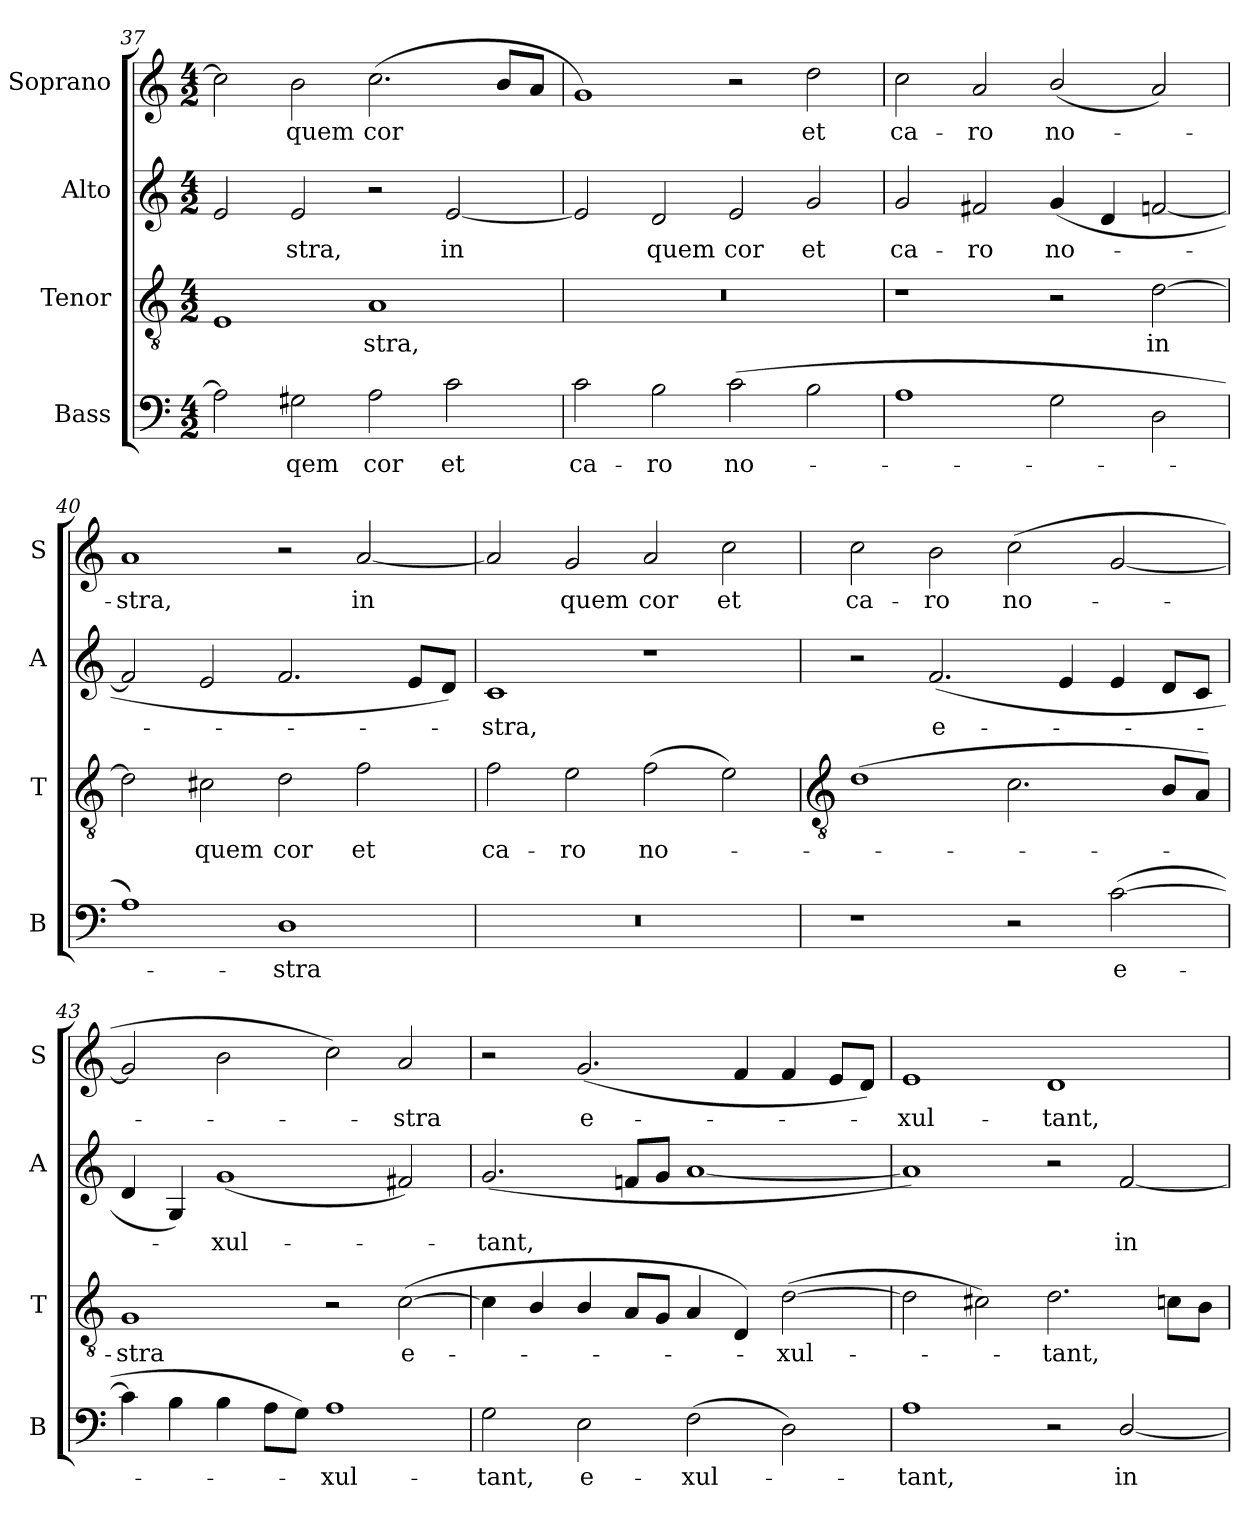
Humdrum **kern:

**kern	**text	**kern	**text	**kern	**text	**kern	**text
*part4	*part4	*part3	*part3	*part2	*part2	*part1	*part1
*staff4	*staff4	*staff3	*staff3	*staff2	*staff2	*staff1	*staff1
*I"Bass	*	*I"Tenor	*	*I"Alto	*	*I"Soprano	*
*I'B	*	*I'T	*	*I'A	*	*I'S	*
!!LO:LB:g=z
*clefF4	*	*clefGv2	*	*clefG2	*	*clefG2	*
*k[]	*	*k[]	*	*k[]	*	*k[]	*
*C:	*	*C:	*	*C:	*	*C:	*
*M4/2	*	*M4/2	*	*M4/2	*	*M4/2	*
=37	=37	=37	=37	=37	=37	=37	=37
2A]	.	1E	.	2e	.	2cc]	.
!	!LO:LY:b	!	!	!	!LO:LY:b	!	!LO:LY:b
2G#X	qem	.	.	2e	stra,	2b	quem
!	!LO:LY:b	!	!LO:LY:b	!	!	!	!LO:LY:b
2A	cor	1A	stra,	2r	.	(<2.cc	cor
!	!LO:LY:b	!	!	!	!LO:LY:b	!	!
2c	et	.	.	[2e	in	.	.
.	.	.	.	.	.	8bL	.
.	.	.	.	.	.	8aJ	.
=38	=38	=38	=38	=38	=38	=38	=38
!	!LO:LY:b	!	!	!	!	!	!
2c	ca-	0r	.	2e]	.	1g)	.
!	!LO:LY:b	!	!	!	!LO:LY:b	!	!
2B	-ro	.	.	2d	quem	.	.
!	!LO:LY:b	!	!	!	!LO:LY:b	!	!
(>2c	no-	.	.	2e	cor	2r	.
!	!	!	!	!	!LO:LY:b	!	!LO:LY:b
2B	.	.	.	2g	et	2dd	et
=39	=39	=39	=39	=39	=39	=39	=39
!	!	!	!	!	!LO:LY:b	!	!LO:LY:b
1A	.	1r	.	2g	ca-	2cc	ca-
!	!	!	!	!	!LO:LY:b	!	!LO:LY:b
.	.	.	.	2f#X	-ro	2a	-ro
!	!	!	!	!	!LO:LY:b	!	!LO:LY:b
2G	.	2r	.	(<4g	no-	(<2b/	no-
.	.	.	.	4d	.	.	.
!	!	!	!LO:LY:b	!	!	!	!
2D	.	[2d	in	[2fn	.	2a)	.
=40	=40	=40	=40	=40	=40	=40	=40
!	!	!	!	!	!	!	!LO:LY:b
1A)	.	2d]	.	2f]	.	1a	stra,
!	!	!	!LO:LY:b	!	!	!	!
.	.	2c#X	quem	2e	.	.	.
!	!LO:LY:b	!	!LO:LY:b	!	!	!	!
1D	stra	2d	cor	2.f	.	2r	.
!	!	!	!LO:LY:b	!	!	!	!LO:LY:b
.	.	2f	et	.	.	[2a	in
.	.	.	.	8eL	.	.	.
.	.	.	.	8dJ)	.	.	.
=41	=41	=41	=41	=41	=41	=41	=41
!	!	!	!LO:LY:b	!	!LO:LY:b	!	!
0r	.	2f	ca-	1c	stra,	2a]	.
!	!	!	!LO:LY:b	!	!	!	!LO:LY:b
.	.	2e	-ro	.	.	2g	quem
!	!	!	!LO:LY:b	!	!	!	!LO:LY:b
.	.	(>2f	no-	1r	.	2a	cor
!	!	!	!	!	!	!	!LO:LY:b
.	.	2e)	.	.	.	2cc	et
!!LO:LB:g=z
=42	=42	=42	=42	=42	=42	=42	=42
*	*	*clefGv2	*	*	*	*	*
!	!	!	!	!	!	!	!LO:LY:b
1r	.	(<1d	.	2r	.	2cc	ca-
!	!	!	!	!	!LO:LY:b	!	!LO:LY:b
.	.	.	.	(<2.f	e-	2b	-ro
!	!	!	!	!	!	!	!LO:LY:b
2r	.	2.c	.	.	.	(>2cc	no-
.	.	.	.	4e	.	.	.
!	!LO:LY:b	!	!	!	!	!	!
(>[2c	e-	.	.	4e	.	[2g	.
.	.	8BL	.	8dL	.	.	.
.	.	8AJ)	.	8cJ	.	.	.
=43	=43	=43	=43	=43	=43	=43	=43
!	!	!	!LO:LY:b	!	!	!	!
4c]	.	1G	stra	4d	.	2g]	.
4B	.	.	.	4G)	.	.	.
!	!	!	!	!	!LO:LY:b	!	!
4B	.	.	.	(<1g	xul-	2b	.
8AL	.	.	.	.	.	.	.
8GJ)	.	.	.	.	.	.	.
!	!LO:LY:b	!	!	!	!	!	!
1A	xul-	2r	.	.	.	2cc)	.
!	!	!	!LO:LY:b	!	!	!	!LO:LY:b
.	.	(<[2c	e-	2f#X)	.	2a	stra
=44	=44	=44	=44	=44	=44	=44	=44
!	!LO:LY:b	!	!	!	!LO:LY:b	!	!
2G	-tant,	4c]	.	(<2.g	tant,	2r	.
.	.	4B/	.	.	.	.	.
!	!LO:LY:b	!	!	!	!	!	!LO:LY:b
2E	e-	4B/	.	.	.	(<2.g	e-
.	.	8AL	.	8fnL	.	.	.
.	.	8GJ	.	8gJ	.	.	.
!	!LO:LY:b	!	!	!	!	!	!
(>2F	-xul-	4A	.	[1a	.	.	.
.	.	4D)	.	.	.	4f	.
!	!	!	!LO:LY:b	!	!	!	!
2D)	.	(>[2d	xul-	.	.	4f	.
.	.	.	.	.	.	8eL	.
.	.	.	.	.	.	8dJ)	.
=45	=45	=45	=45	=45	=45	=45	=45
!	!LO:LY:b	!	!	!	!	!	!LO:LY:b
1A	tant,	2d]	.	1a])	.	1e	xul-
.	.	2c#X)	.	.	.	.	.
!	!	!	!LO:LY:b	!	!	!	!LO:LY:b
2r	.	2.d	tant,	2r	.	1d	-tant,
!	!LO:LY:b	!	!	!	!LO:LY:b	!	!
[2D/	in	.	.	[2f	in	.	.
.	.	8cnL	.	.	.	.	.
.	.	8BJ	.	.	.	.	.
=	=	=	=	=	=	=	=
*-	*-	*-	*-	*-	*-	*-	*-
